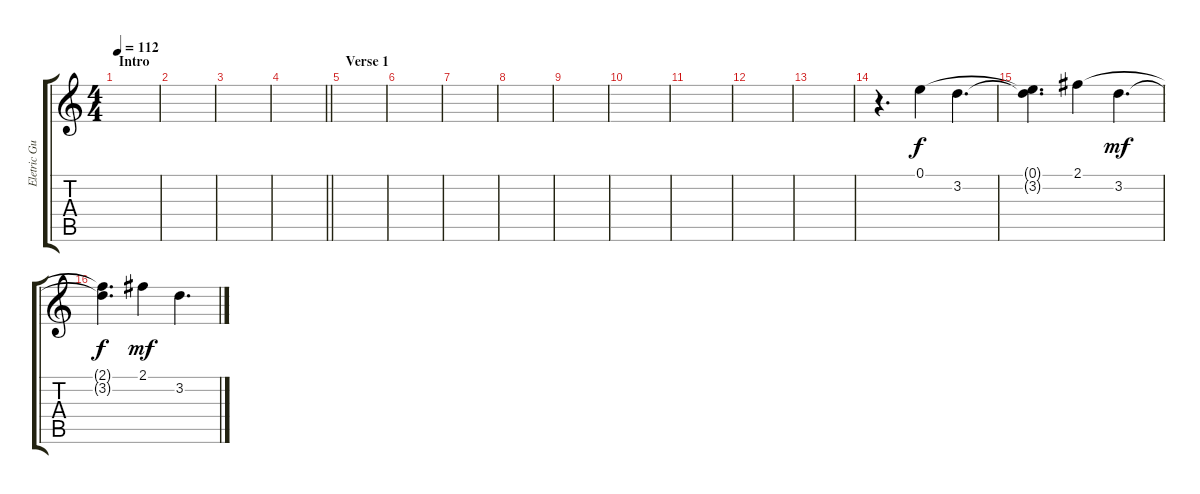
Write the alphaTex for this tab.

\track ("Eletric Guitar" "Eletric Gu") {instrument overdrivenguitar}
\staff {score tabs}
\tuning (E4 B3 G3 D3 A2 E2) {hide}
\ts (4 4)
\section ("" "Intro")
\tempo 112
\clef g2
\ks c
|
|
|
\barLineRight lightlight
|
\section ("" "Verse 1")
|
|
|
|
|
|
|
|
|
r.4{d} 0.1.4 3.2.4{d} |
(0.1{t} 3.2{t}).4{d dy f} 2.1.4 3.2.4{d dy mf} |
(2.1{t} 3.2{t}).4{d dy f} 2.1.4{dy mf} 3.2.4{d}
